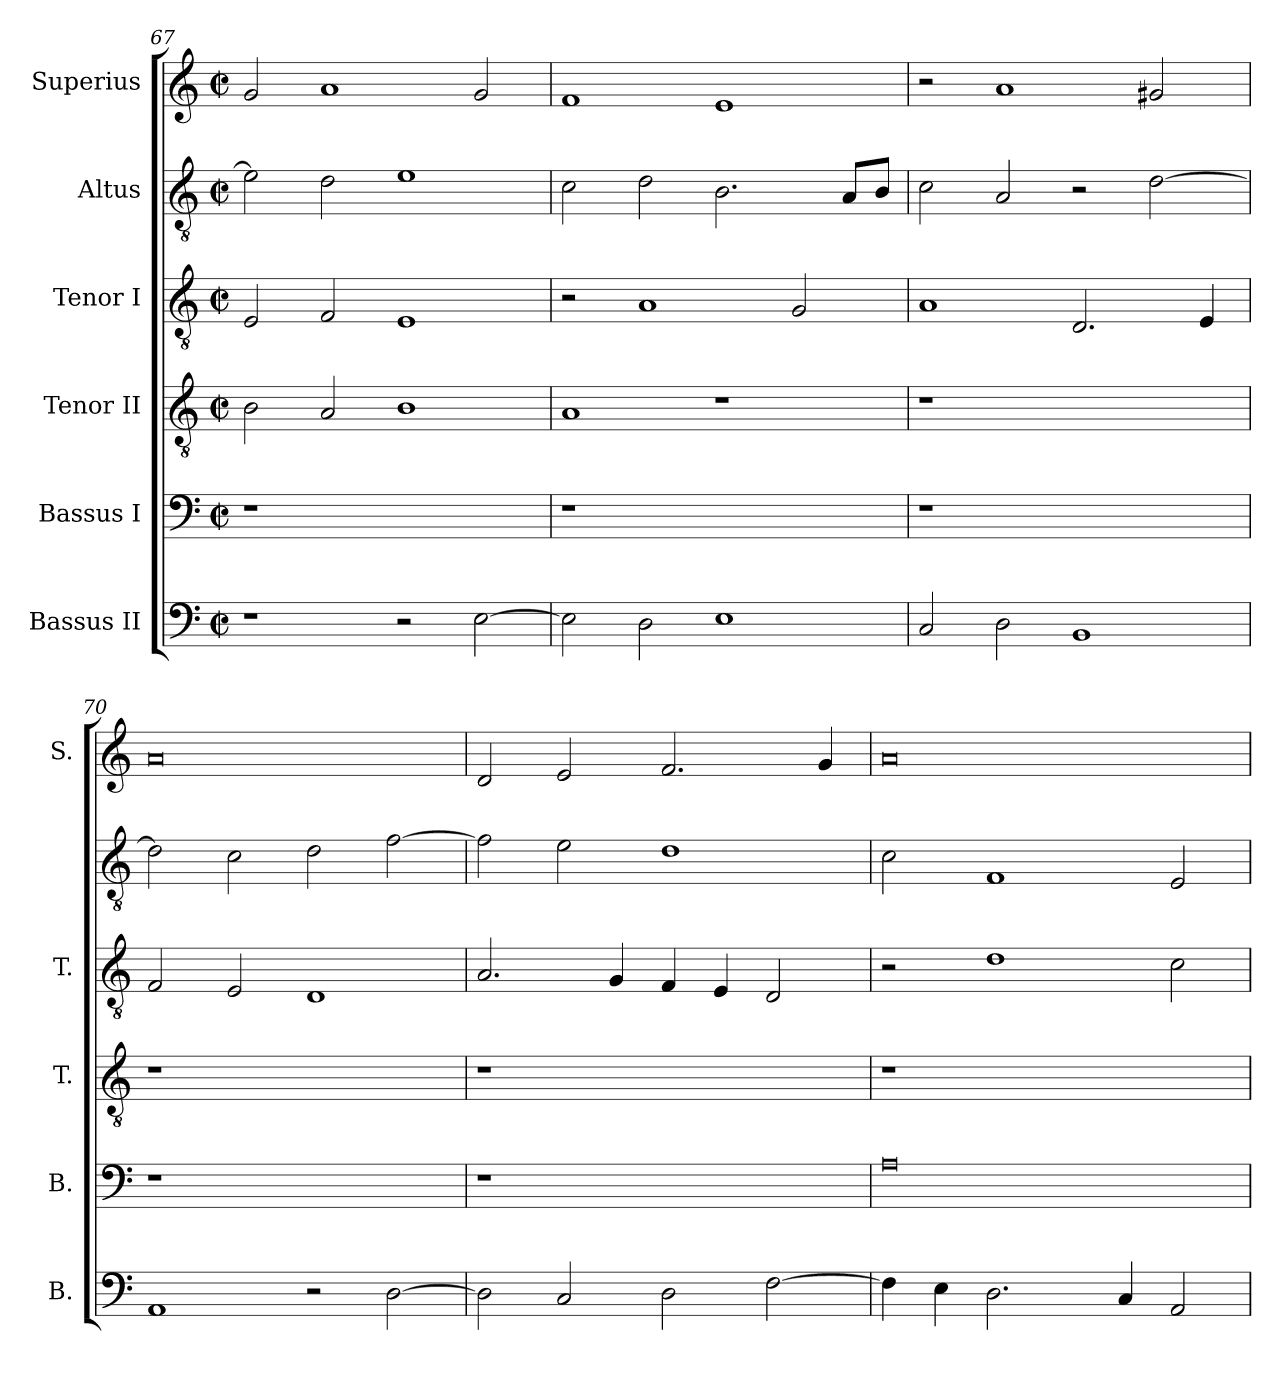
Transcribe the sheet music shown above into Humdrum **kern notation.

**kern	**kern	**kern	**kern	**kern	**kern
*part6	*part5	*part4	*part3	*part2	*part1
*staff6	*staff5	*staff4	*staff3	*staff2	*staff1
*I"Bassus II	*I"Bassus I	*I"Tenor II	*I"Tenor I	*I"Altus	*I"Superius
*I'B.	*I'B.	*I'T.	*I'T.	*	*I'S.
!!LO:PB:g=z
*clefF4	*clefF4	*clefGv2	*clefGv2	*clefGv2	*clefG2
*	*	*ITrd7c12	*ITrd7c12	*ITrd7c12	*
*k[]	*k[]	*k[]	*k[]	*k[]	*k[]
*C:	*C:	*C:	*C:	*C:	*C:
*M2/2	*M2/2	*M2/2	*M2/2	*M2/2	*M2/2
*met(c|)	*met(c|)	*met(c|)	*met(c|)	*met(c|)	*met(c|)
=67	=67	=67	=67	=67	=67
!	!LO:N:vis=1	!	!	!	!
1r	1r	2BBi\	2EEi/	2Ei\]	2gi/
.	.	2AAi/	2FFi/	2Di\	1ai
2r	1ryy	1BBi	1EEi	1Ei	.
[>2Ei\	.	.	.	.	2gi/
=68	=68	=68	=68	=68	=68
!	!LO:N:vis=1	!	!	!	!
2Ei\]	1r	1AAi	2r	2Ci\	1fi
2Di\	.	.	1AAi	2Di\	.
1Ei	1ryy	1r	.	2.BBi\	1ei
.	.	.	2GGi/	.	.
.	.	.	.	8AAi/L	.
.	.	.	.	8BBi/J	.
=69	=69	=69	=69	=69	=69
!	!LO:N:vis=1	!LO:N:vis=1	!	!	!
2Ci/	1r	1r	1AAi	2Ci\	2r
2Di\	.	.	.	2AAi/	1ai
1BBi	1ryy	1ryy	2.DDi/	2r	.
.	.	.	.	[>2Di\	2g#Xi/
.	.	.	4EEi/	.	.
=70	=70	=70	=70	=70	=70
!	!LO:N:vis=1	!LO:N:vis=1	!	!	!
1AAi	1r	1r	2FFi/	2Di\]	0ai
.	.	.	2EEi/	2Ci\	.
2r	1ryy	1ryy	1DDi	2Di\	.
[>2Di\	.	.	.	[>2Fi\	.
=71	=71	=71	=71	=71	=71
!	!LO:N:vis=1	!LO:N:vis=1	!	!	!
2Di\]	1r	1r	2.AAi/	2Fi\]	2di/
2Ci/	.	.	.	2Ei\	2ei/
.	.	.	4GGi/	.	.
2Di\	1ryy	1ryy	4FFi/	1Di	2.fi/
.	.	.	4EEi/	.	.
[>2Fi\	.	.	2DDi/	.	.
.	.	.	.	.	4gi/
!!LO:LB:g=z
=72	=72	=72	=72	=72	=72
!	!	!LO:N:vis=1	!	!	!
4Fi\]	0Ai	1r	2r	2Ci\	0ai
4Ei\	.	.	.	.	.
2.Di\	.	.	1Di	1FFi	.
.	.	1ryy	.	.	.
4Ci/	.	.	.	.	.
2AAi/	.	.	2Ci\	2EEi/	.
=	=	=	=	=	=
*-	*-	*-	*-	*-	*-
